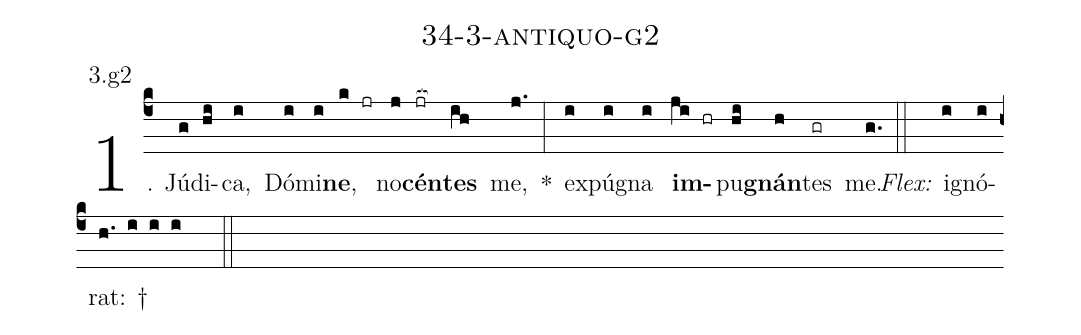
name: 34-3-antiquo-g2;
annotation: 3.g2;
%%
(c4)1. Jú(g)di(hi)ca,(i) Dó(i)mi(i)<b>ne</b>,(k jr) no(j)<b>cén</b>(jr[ocb:1{])<b>tes</b>(ih[ocb:0}]) me,(j.) *(:) ex(i)pú(i)gna(i) <b>im</b>(ji hr)pu(hi)<b>gnán</b>(h)tes(gr) me.(g.) (::)
<i>Flex:</i>()  i(i)gnó(i)rat: †(h. i i i  ::)
